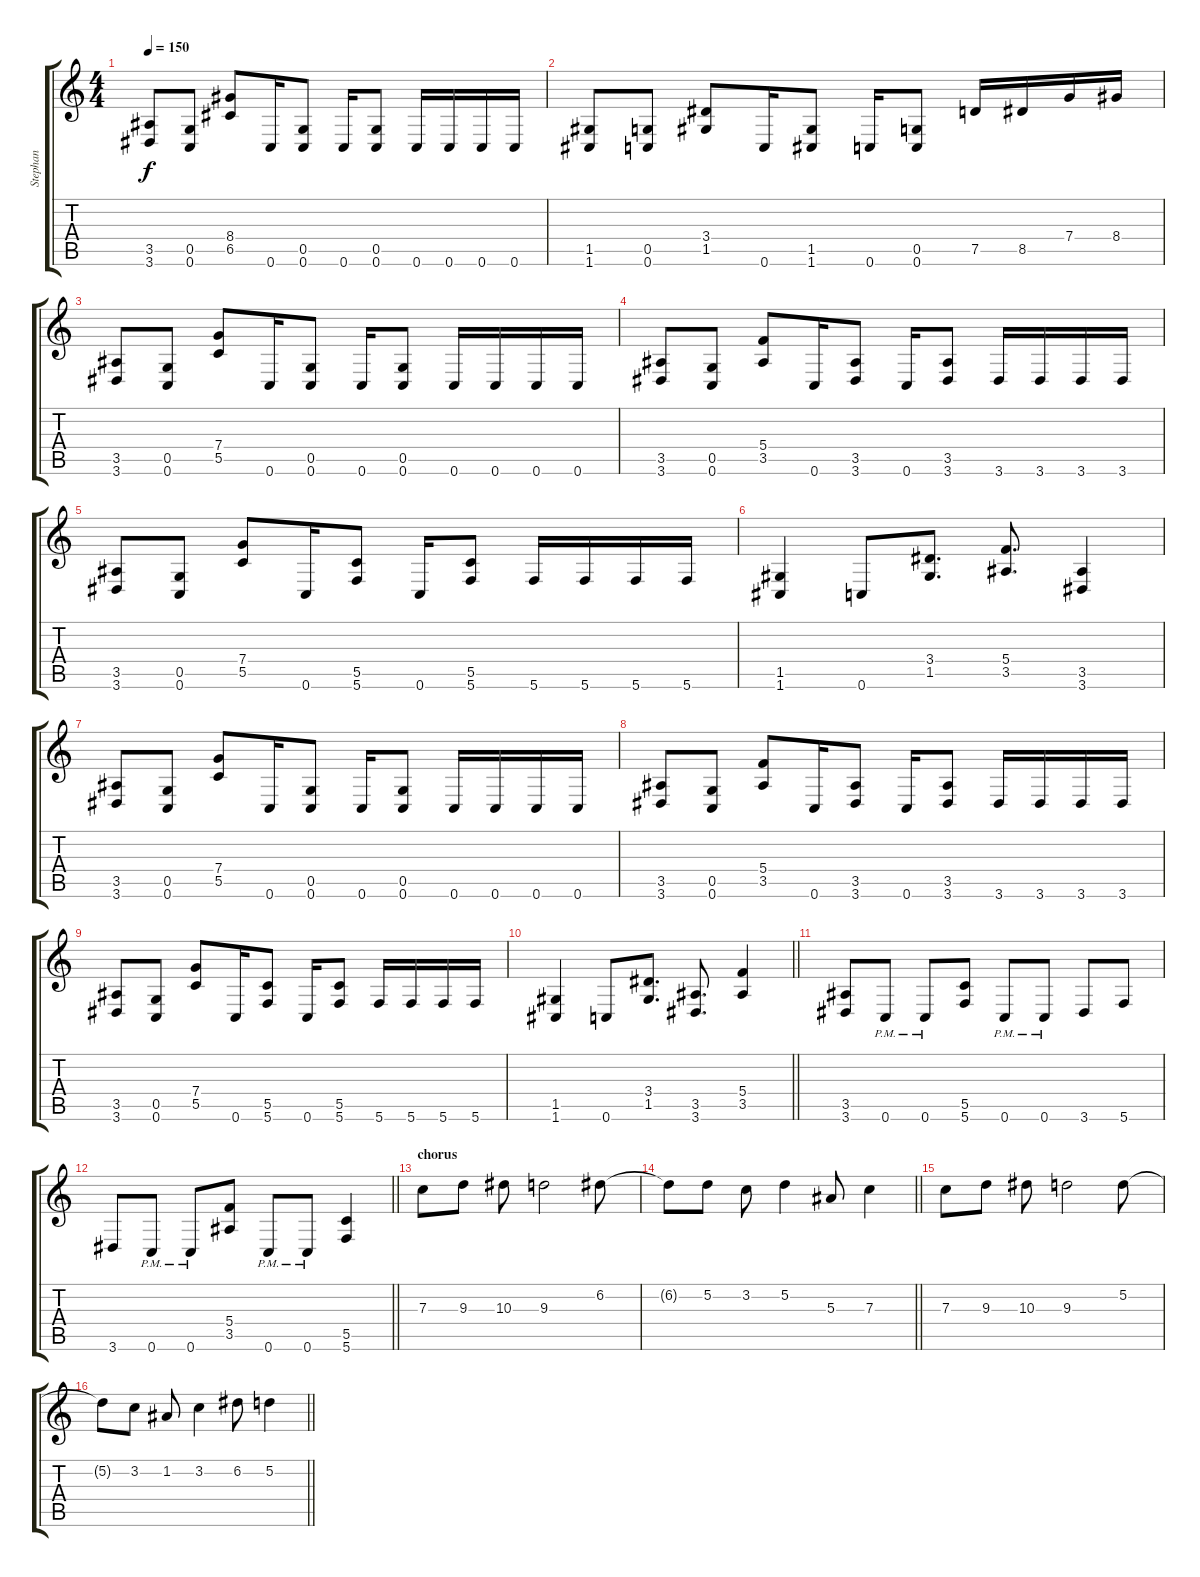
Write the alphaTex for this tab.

\track ("Stephan" "Stephan") {instrument distortionguitar}
\staff {score tabs}
\tuning (D4 A3 F3 C3 G2 C2) {hide}
\ts (4 4)
\tempo 150
\clef g2
\ks c
(3.5 3.6).8{dy f} (0.5 0.6).8 (8.4 6.5).8 0.6.16 (0.5 0.6).8 0.6.16 (0.5 0.6).8 0.6.16 0.6.16 0.6.16 0.6.16 |
(1.5 1.6).8 (0.5 0.6).8 (3.4 1.5).8 0.6.16 (1.5 1.6).8 0.6.16 (0.5 0.6).8 7.5.16 8.5.16 7.4.16 8.4.16 |
(3.5 3.6).8 (0.5 0.6).8 (7.4 5.5).8 0.6.16 (0.5 0.6).8 0.6.16 (0.5 0.6).8 0.6.16 0.6.16 0.6.16 0.6.16 |
(3.5 3.6).8 (0.5 0.6).8 (5.4 3.5).8 0.6.16 (3.5 3.6).8 0.6.16 (3.5 3.6).8 3.6.16 3.6.16 3.6.16 3.6.16 |
(3.5 3.6).8 (0.5 0.6).8 (7.4 5.5).8 0.6.16 (5.5 5.6).8 0.6.16 (5.5 5.6).8 5.6.16 5.6.16 5.6.16 5.6.16 |
(1.5 1.6).4 0.6.8 (3.4 1.5).8{d} (5.4 3.5).8{d} (3.5 3.6).4 |
(3.5 3.6).8 (0.5 0.6).8 (7.4 5.5).8 0.6.16 (0.5 0.6).8 0.6.16 (0.5 0.6).8 0.6.16 0.6.16 0.6.16 0.6.16 |
(3.5 3.6).8 (0.5 0.6).8 (5.4 3.5).8 0.6.16 (3.5 3.6).8 0.6.16 (3.5 3.6).8 3.6.16 3.6.16 3.6.16 3.6.16 |
(3.5 3.6).8 (0.5 0.6).8 (7.4 5.5).8 0.6.16 (5.5 5.6).8 0.6.16 (5.5 5.6).8 5.6.16 5.6.16 5.6.16 5.6.16 |
\barLineRight lightlight
(1.5 1.6).4 0.6.8 (3.4 1.5).8{d} (3.5 3.6).8{d} (5.4 3.5).4 |
(3.5 3.6).8 0.6{pm}.8 0.6{pm}.8 (5.5 5.6).8 0.6{pm}.8 0.6{pm}.8 3.6.8 5.6.8 |
\barLineRight lightlight
3.6.8 0.6{pm}.8 0.6{pm}.8 (5.4 3.5).8 0.6{pm}.8 0.6{pm}.8 (5.5 5.6).4 |
\section ("" "chorus")
7.3.8 9.3.8 10.3.8 9.3.2 6.2.8 |
\barLineRight lightlight
6.2{t}.8 5.2.8 3.2.8 5.2.4 5.3.8 7.3.4 |
7.3.8 9.3.8 10.3.8 9.3.2 5.2.8 |
\barLineRight lightlight
5.2{t}.8 3.2.8 1.2.8 3.2.4 6.2.8 5.2.4
